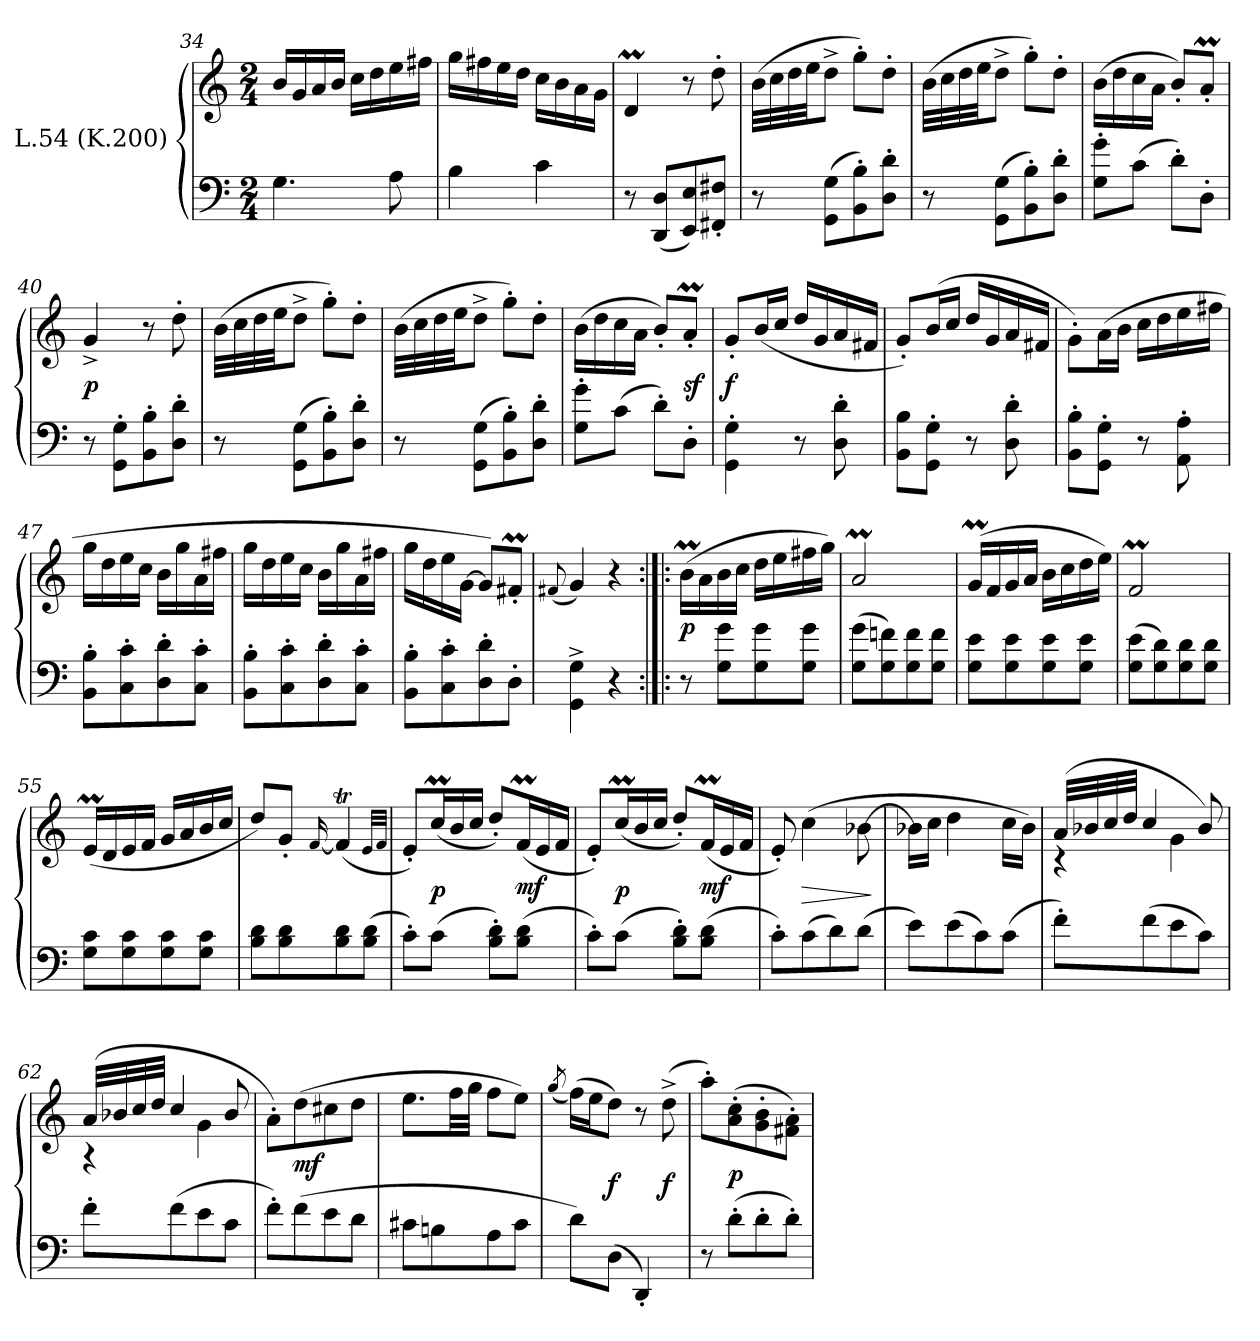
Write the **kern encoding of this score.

**kern	**kern	**dynam
*part1	*part1	*part1
*staff2	*staff1	*staff1/2
*I"L.54 (K.200)	*	*
*clefF4	*clefG2	*
*k[]	*k[]	*
*C:	*C:	*
*M2/4	*M2/4	*
=34	=34	=34
4.G	16bLL	.
.	16g	.
.	16a	.
.	16bJJ	.
.	16ccLL	.
.	16dd	.
8A	16ee	.
.	16ff#XJJ	.
!!LO:LB:g=z
=35	=35	=35
4B	16ggLL	.
.	16ff#X	.
.	16ee	.
.	16ddJJ	.
4c	16cc\LL	.
.	16b\	.
.	16a\	.
.	16g\JJ	.
=36	=36	=36
8r	4dM	.
(8DD 8DL	.	.
8EE 8E)	8r	.
8FF#X' 8F#X'J	8dd'	.
=37	=37	=37
8r	(32bLLL	.
.	32cc	.
.	32dd	.
.	32eeJJ	.
(8GG 8GL	8dd^J	.
8BB' 8B')	8gg'L)	.
8D' 8d'J	8dd'J	.
=38	=38	=38
8r	(32bLLL	.
.	32cc	.
.	32dd	.
.	32eeJJ	.
(8GG 8GL	8dd^J	.
8BB' 8B')	8gg'L)	.
8D' 8d'J	8dd'J	.
=39	=39	=39
8G' 8g'L	(16bLL	.
.	16dd	.
(8cJ	16cc	.
.	16aJJ	.
8d'L)	8b'L)	.
8D'J	8aM'J	.
!!LO:LB:g=z
=40	=40	=40
8r	4g^	p
8GG' 8G'L	.	.
8BB' 8B'	8r	.
8D' 8d'J	8dd'	.
=41	=41	=41
8r	(32bLLL	.
.	32cc	.
.	32dd	.
.	32eeJJ	.
(8GG 8GL	8dd^J	.
8BB' 8B')	8gg'L)	.
8D' 8d'J	8dd'J	.
=42	=42	=42
8r	(32bLLL	.
.	32cc	.
.	32dd	.
.	32eeJJ	.
(8GG 8GL	8dd^J	.
8BB' 8B')	8gg'L)	.
8D' 8d'J	8dd'J	.
=43	=43	=43
8G' 8g'L	(16bLL	.
.	16dd	.
(8cJ	16cc	.
.	16aJJ	.
8d'L)	8b'L)	.
8D'J	8aM'J	sf
=44	=44	=44
4GG'\ 4G'\	8g'L	f
.	(16bL	.
.	16ccJJ	.
8r	16ddLL	.
.	16g	.
8D' 8d'	16a	.
.	16f#XJJ	.
=45	=45	=45
8BB 8BL	8g'L)	.
8GG' 8G'J	(<16bL	.
.	16ccJJ	.
8r	16ddLL	.
.	16g	.
8D' 8d'	16a	.
.	16f#XJJ	.
!!LO:LB:g=z
=46	=46	=46
8BB' 8B'L	8g'\L)	.
8GG' 8G'J	(16a\L	.
.	16b\JJ	.
8r	16ccLL	.
.	16dd	.
8AA' 8A'	16ee	.
.	16ff#XJJ	.
=47	=47	=47
8BB' 8B'L	16ggLL	.
.	16dd	.
8C' 8c'	16ee	.
.	16ccJJ	.
8D' 8d'	16bLL	.
.	16gg	.
8C' 8c'J	16a	.
.	16ff#XJJ	.
=48	=48	=48
8BB' 8B'L	16ggLL	.
.	16dd	.
8C' 8c'	16ee	.
.	16ccJJ	.
8D' 8d'	16bLL	.
.	16gg	.
8C' 8c'J	16a	.
.	16ff#XJJ	.
=49	=49	=49
8BB' 8B'L	16ggLL	.
.	16dd	.
8C' 8c'	16ee	.
.	[16gJJ	.
8D' 8d'	8gL])	.
8D'J	8f#Xm'J	.
=50	=50	=50
.	(8qqf#X	.
4GG^\ 4G^\	4g)	.
4r	4r	.
!!LO:LB:g=z
=51:|!|:	=51:|!|:	=51:|!|:
8r	(16bmLL	p
.	16a	.
8G 8gL	16b	.
.	16ccJJ	.
8G 8g	16ddLL	.
.	16ee	.
8G 8gJ	16ff#X	.
.	16ggJJ)	.
=52	=52	=52
(8G 8gL	2aM	.
8G 8fn)	.	.
8G 8f	.	.
8G 8fJ	.	.
=53	=53	=53
8G 8eL	(16gMLL	.
.	16f	.
8G 8e	16g	.
.	16aJJ	.
8G 8e	16bLL	.
.	16cc	.
8G 8eJ	16dd	.
.	16eeJJ)	.
=54	=54	=54
(8G 8eL	2fM	.
8G 8d)	.	.
8G 8d	.	.
8G 8dJ	.	.
=55	=55	=55
8G 8cL	(<16emLL	.
.	16d	.
8G 8c	16e	.
.	16fJJ	.
8G 8c	16gLL	.
.	16a	.
8G 8cJ	16b	.
.	16ccJJ	.
!!LO:LB:g=z
=56	=56	=56
8B 8dL	8dd/L)	.
8B 8d	8g'/J	.
.	[16qqf	.
8B 8d	(4fT]	.
(8B 8dJ	.	.
.	32qeLLL	.
.	32qfJJJ	.
=57	=57	=57
8c'L)	8e'L)	.
*	*Xtuplet	*
(8cJ	(24ccML	p
.	24b	.
.	24ccJJ	.
8B' 8d'L)	8dd'L)	.
(8B 8dJ	(24fML	mf
.	24e	.
.	24fJJ	.
=58	=58	=58
8c'L)	8e'L)	.
(8cJ	(24ccML	p
.	24b	.
.	24ccJJ	.
8B' 8d'L)	8dd'L)	.
(8B 8dJ	(24fML	mf
.	24e	.
.	24fJJ	.
=59	=59	=59
8c'L)	8e')	.
(8c	(4cc	>
8d)	.	.
(8dJ	[8b-X	.
.	.	]
=60	=60	=60
8eL)	16b-XLL]	.
.	16ccJJ	.
(8e	4dd	.
8c)	.	.
(8cJ	16ccLL	.
.	16b-JJ)	.
=61	=61	=61
*	*^	*
8f'L)	(32aLLL	4r	.
.	32b-X	.	.
.	32cc	.	.
.	32ddJJJ	.	.
(8f	4cc	.	.
8e	.	4g	.
8cJ)	8b-)	.	.
!!LO:LB:g=z	!!
=62	=62	=62	=62
8f'L	(32aLLL	4rA	.
.	32b-X	.	.
.	32cc	.	.
.	32ddJJJ	.	.
(8f	4cc	.	.
8e	.	4g	.
8cJ	8b-	.	.
*	*v	*v	*
=63	=63	=63
8f'L)	8a'L)	.
(8f	(8dd	mf
8e	8cc#X	.
8dJ	8ddJ	.
=64	=64	=64
8c#XL	8.eeL	.
8Bn	.	.
.	32ffLL	.
.	32ggJJJ	.
8A	8ffL	.
8c#J	8eeJ)	.
=65	=65	=65
.	(8qgg	.
8dL)	(16ffLL)	.
.	16eeJ	.
(<8DJ	8ddJ)	f
4DD')	8r	.
.	(8dd^	f
=66	=66	=66
8r	8aa'L)	.
(8d'L	(8a' 8cc'	p
8d'	8g' 8b'	.
8d'J)	8f#X' 8a'J)	.
=	=	=
*-	*-	*-
